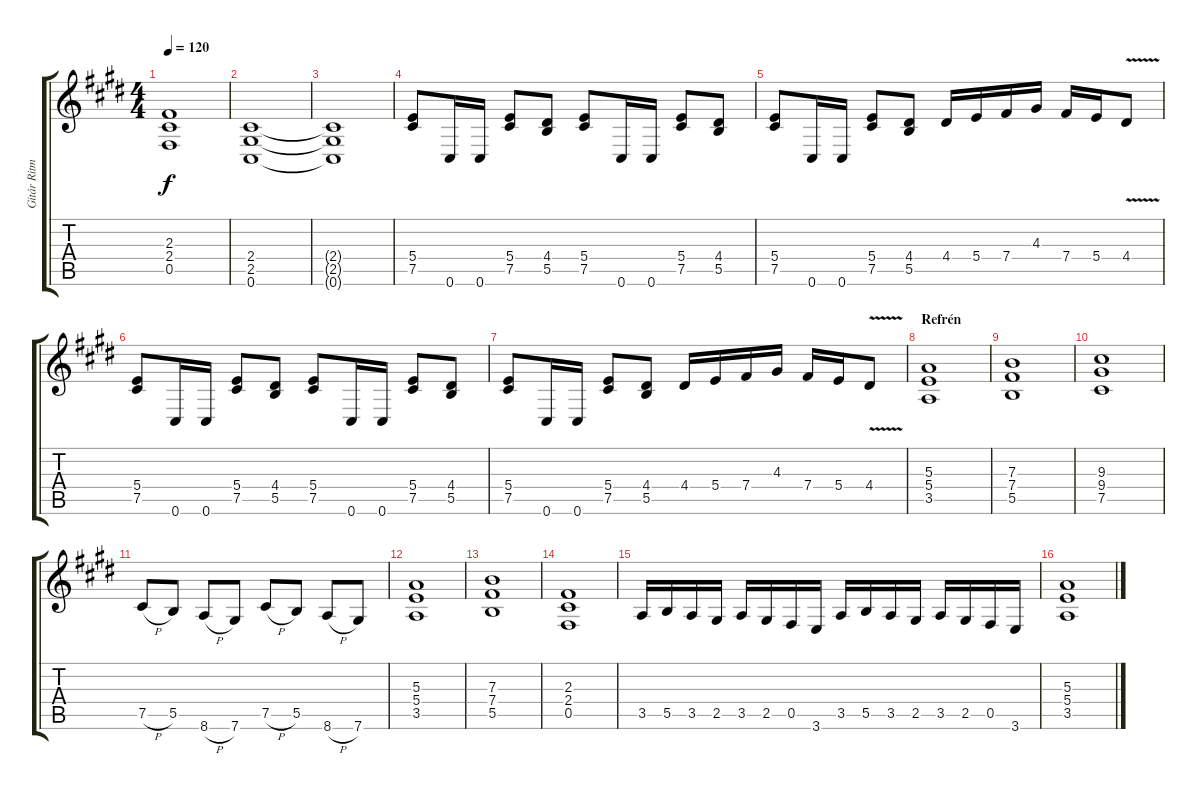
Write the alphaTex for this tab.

\track ("Gitár Ritm 1" "Gitár Ritm") {instrument distortionguitar}
\staff {score tabs}
\tuning (Db4 Ab3 E3 B2 Gb2 Db2) {hide}
\ts (4 4)
\tempo 120
\clef g2
\ks c#minor
(2.3 2.4 0.5).1{dy f} |
(2.4 2.5 0.6).1 |
(2.4{t} 2.5{t} 0.6{t}).1 |
(5.4 7.5).8 0.6.16 0.6.16 (5.4 7.5).8 (4.4 5.5).8 (5.4 7.5).8 0.6.16 0.6.16 (5.4 7.5).8 (4.4 5.5).8 |
(5.4 7.5).8 0.6.16 0.6.16 (5.4 7.5).8 (4.4 5.5).8 4.4.16 5.4.16 7.4.16 4.3.16 7.4.16 5.4.16 4.4{v}.8 |
(5.4 7.5).8 0.6.16 0.6.16 (5.4 7.5).8 (4.4 5.5).8 (5.4 7.5).8 0.6.16 0.6.16 (5.4 7.5).8 (4.4 5.5).8 |
(5.4 7.5).8 0.6.16 0.6.16 (5.4 7.5).8 (4.4 5.5).8 4.4.16 5.4.16 7.4.16 4.3.16 7.4.16 5.4.16 4.4{v}.8 |
\section ("" "Refrén")
(5.3 5.4 3.5).1 |
(7.3 7.4 5.5).1 |
(9.3 9.4 7.5).1 |
7.5{h}.8 5.5.8 8.6{h}.8 7.6.8 7.5{h}.8 5.5.8 8.6{h}.8 7.6.8 |
(5.3 5.4 3.5).1 |
(7.3 7.4 5.5).1 |
(2.3 2.4 0.5).1 |
3.5.16 5.5.16 3.5.16 2.5.16 3.5.16 2.5.16 0.5.16 3.6.16 3.5.16 5.5.16 3.5.16 2.5.16 3.5.16 2.5.16 0.5.16 3.6.16 |
(5.3 5.4 3.5).1
